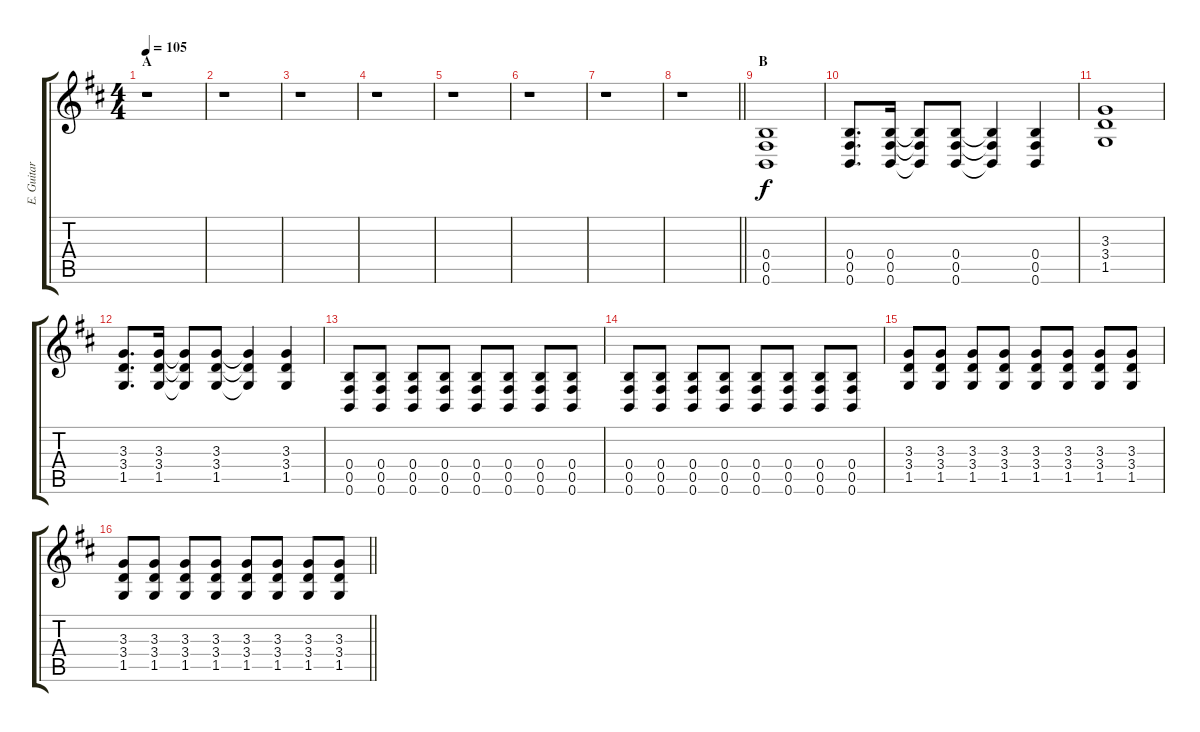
\track ("E. Guitar II" "E. Guitar ") {instrument overdrivenguitar}
\staff {score tabs}
\tuning (Db4 Ab3 E3 B2 Gb2 B1) {hide}
\ts (4 4)
\section ("" "A")
\tempo 105
\clef g2
\ks d
r.1{dy f} |
r.1 |
r.1 |
r.1 |
r.1 |
r.1 |
r.1 |
\barLineRight lightlight
r.1 |
\section ("" "B")
(0.4 0.5 0.6).1 |
(0.4 0.5 0.6).8{d} (0.4 0.5 0.6).16 (0.4{t} 0.5{t} 0.6{t}).8 (0.4 0.5 0.6).8 (0.4{t} 0.5{t} 0.6{t}).4 (0.4 0.5 0.6).4 |
(3.3 3.4 1.5).1 |
(3.3 3.4 1.5).8{d} (3.3 3.4 1.5).16 (3.3{t} 3.4{t} 1.5{t}).8 (3.3 3.4 1.5).8 (3.3{t} 3.4{t} 1.5{t}).4 (3.3 3.4 1.5).4 |
(0.4 0.5 0.6).8 (0.4 0.5 0.6).8 (0.4 0.5 0.6).8 (0.4 0.5 0.6).8 (0.4 0.5 0.6).8 (0.4 0.5 0.6).8 (0.4 0.5 0.6).8 (0.4 0.5 0.6).8 |
(0.4 0.5 0.6).8 (0.4 0.5 0.6).8 (0.4 0.5 0.6).8 (0.4 0.5 0.6).8 (0.4 0.5 0.6).8 (0.4 0.5 0.6).8 (0.4 0.5 0.6).8 (0.4 0.5 0.6).8 |
(3.3 3.4 1.5).8 (3.3 3.4 1.5).8 (3.3 3.4 1.5).8 (3.3 3.4 1.5).8 (3.3 3.4 1.5).8 (3.3 3.4 1.5).8 (3.3 3.4 1.5).8 (3.3 3.4 1.5).8 |
\barLineRight lightlight
(3.3 3.4 1.5).8 (3.3 3.4 1.5).8 (3.3 3.4 1.5).8 (3.3 3.4 1.5).8 (3.3 3.4 1.5).8 (3.3 3.4 1.5).8 (3.3 3.4 1.5).8 (3.3 3.4 1.5).8
